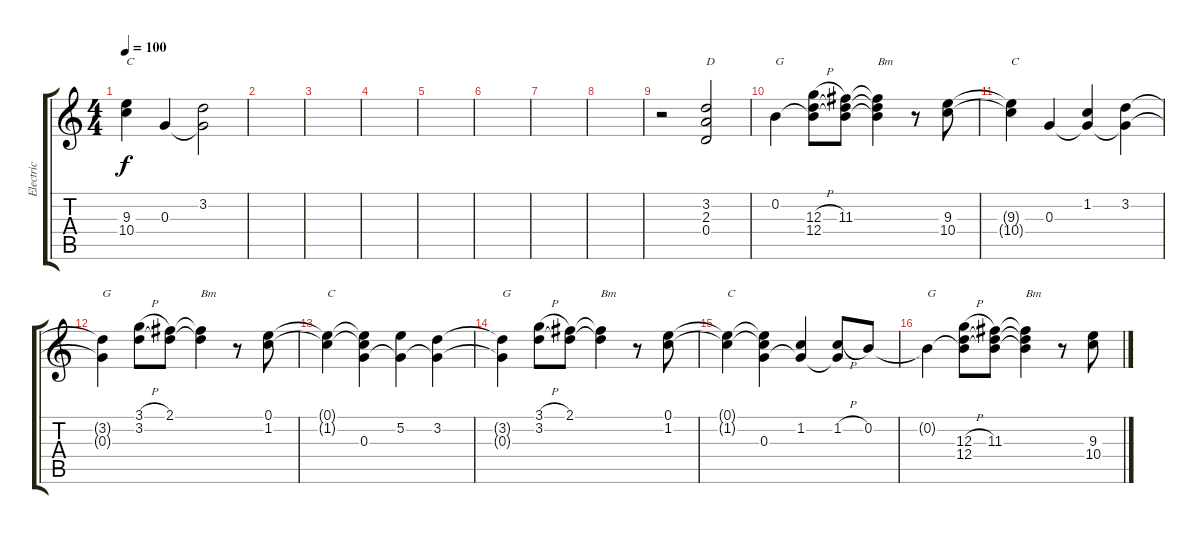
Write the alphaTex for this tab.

\track ("Electric" "Electric") {instrument overdrivenguitar}
\staff {score tabs}
\tuning (E4 B3 G3 D3 A2 E2) {hide}
\ts (4 4)
\tempo 100
\clef g2
\ks c
(9.3{t} 10.4{t}).4{txt "C" dy f} 0.3.4 (3.2 0.3{t}).2 |
|
|
|
|
|
|
|
r.2 (3.2 2.3 0.4).2{txt "D"} |
0.2.4{txt "G"} (0.2{t} 12.3{h} 12.4).8 (0.2{t} 11.3 12.4{t}).8 (0.2{t} 11.3{t} 12.4{t}).4{txt "Bm"} r.8 (9.3 10.4).8 |
(9.3{t} 10.4{t}).4{txt "C"} 0.3.4 (1.2 0.3{t}).4 (3.2 0.3{t}).4 |
(3.2{t} 0.3{t}).4{txt "G"} (3.1{h} 3.2).8 (2.1 3.2{t}).8 (2.1{t} 3.2{t}).4{txt "Bm"} r.8 (0.1 1.2).8 |
(0.1{t} 1.2{t}).4{txt "C"} (0.1{t} 1.2{t} 0.3).4 (5.2 0.3{t}).4 (3.2 0.3{t}).4 |
(3.2{t} 0.3{t}).4{txt "G"} (3.1{h} 3.2).8 (2.1 3.2{t}).8 (2.1{t} 3.2{t}).4{txt "Bm"} r.8 (0.1 1.2).8 |
(0.1{t} 1.2{t}).4{txt "C"} (0.1{t} 1.2{t} 0.3).4 (1.2 0.3{t}).4 (1.2{h} 0.3{t}).8 0.2.8 |
0.2{t}.4{txt "G"} (0.2{t} 12.3{h} 12.4).8 (0.2{t} 11.3 12.4{t}).8 (0.2{t} 11.3{t} 12.4{t}).4{txt "Bm"} r.8 (9.3 10.4).8
